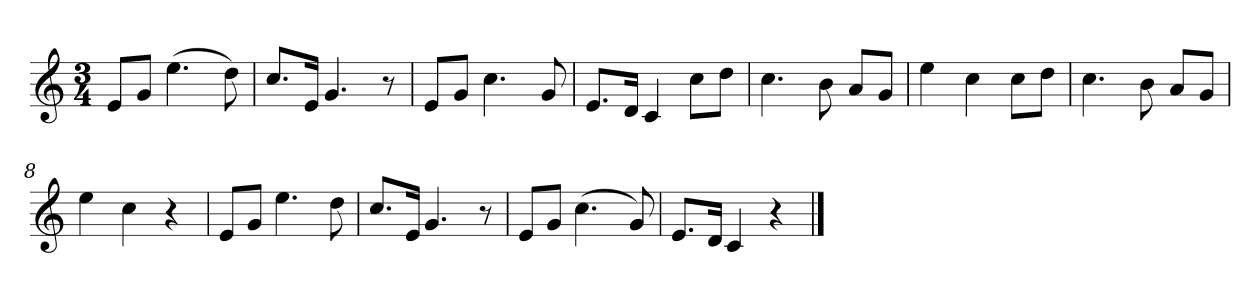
**kern
*part1
*staff1
*k[]
*M3/4
*MM120
=1
8eL
8gJ
(4.ee
8dd)
=2
8.ccL
16eJk
4.g
8r
=3
8eL
8gJ
4.cc
8g
=4
8.eL
16dJk
4c
8ccL
8ddJ
=5
4.cc
8b
8aL
8gJ
=6
4ee
4cc
8ccL
8ddJ
=7
4.cc
8b
8aL
8gJ
=8
4ee
4cc
4r
=9
8eL
8gJ
4.ee
8dd
=10
8.ccL
16eJk
4.g
8r
=11
8eL
8gJ
(4.cc
8g)
=12
8.eL
16dJk
4c
4r
==
*-
